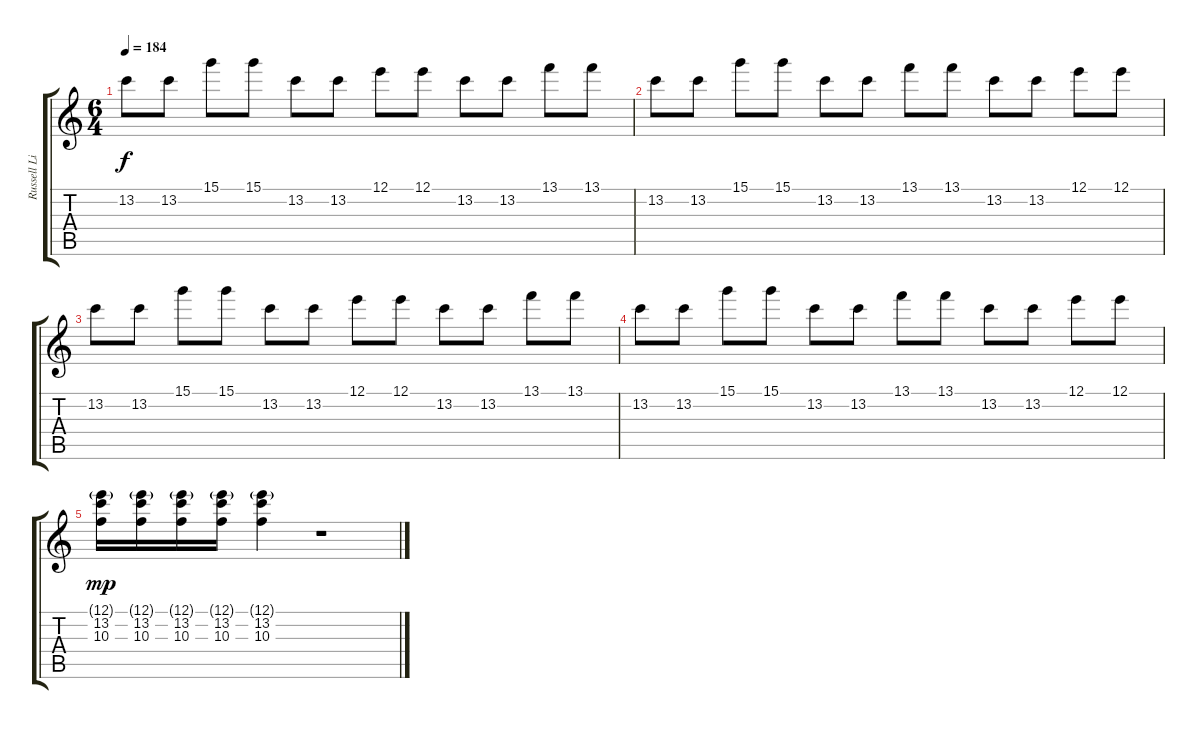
\track ("Russell Lissack" "Russell Li") {instrument overdrivenguitar}
\staff {score tabs}
\tuning (E4 B3 G3 D3 A2 E2) {hide}
\ts (6 4)
\tempo 184
\clef g2
\ks c
13.2.8{dy f} 13.2.8 15.1.8 15.1.8 13.2.8 13.2.8 12.1.8 12.1.8 13.2.8 13.2.8 13.1.8 13.1.8 |
13.2.8 13.2.8 15.1.8 15.1.8 13.2.8 13.2.8 13.1.8 13.1.8 13.2.8 13.2.8 12.1.8 12.1.8 |
13.2.8 13.2.8 15.1.8 15.1.8 13.2.8 13.2.8 12.1.8 12.1.8 13.2.8 13.2.8 13.1.8 13.1.8 |
13.2.8 13.2.8 15.1.8 15.1.8 13.2.8 13.2.8 13.1.8 13.1.8 13.2.8 13.2.8 12.1.8 12.1.8 |
(12.1{g} 13.2 10.3).16{dy mp} (12.1{g} 13.2 10.3).16 (12.1{g} 13.2 10.3).16 (12.1{g} 13.2 10.3).16 (12.1{g} 13.2 10.3).4 r.1
